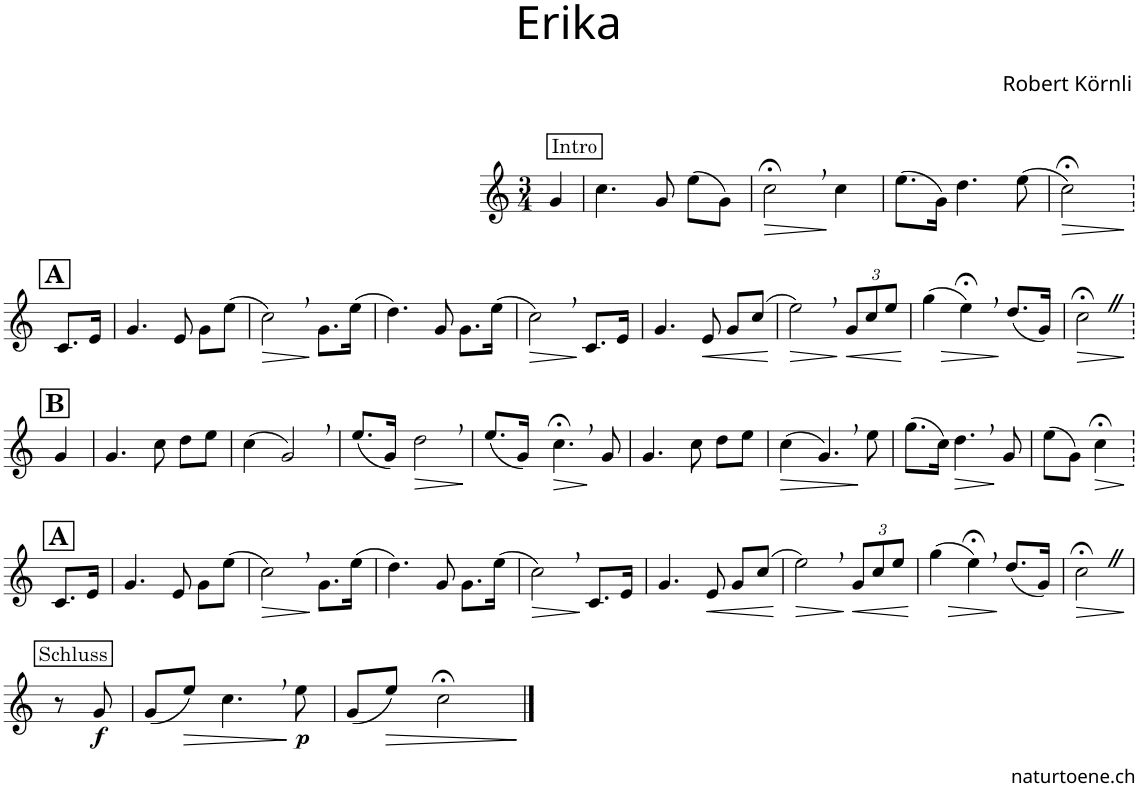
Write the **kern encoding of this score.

**kern	**dynam
*part1	*part1
*staff1	*staff1
*I"Alphorn	*
*I'Alphn.	*
*clefG2	*
*Trd4c6	*
*k[]	*
*M3/4	*
!!LO:REH:place=s1:a:cj:fs=11:t=Intro
=	=
4g/	.
=1	=1
4.cc\	.
8g/	.
(8ee\L	.
8g\J)	.
=2	=2
!	!LO:HP:b
2cc;<,\	>
4cc\	]
=3	=3
(8.ee\L	.
16g\Jk)	.
4.dd\	.
(8ee\	.
=4	=4
!	!LO:HP:b
2cc;<\)	>
.	]
!!LO:LB:g=z
!!LO:REH:place=s1:a:B:cj:fs=14:t=A
=4X1	=4X1
8.c/L	.
16e/Jk	.
=5	=5
4.g/	.
8e/	.
8g\L	.
(8ee\J	.
=6	=6
!	!LO:HP:b
2cc,\)	>
8.g\L	]
(16ee\Jk	.
=7	=7
4.dd\)	.
8g/	.
8.g\L	.
(16ee\Jk	.
=8	=8
!	!LO:HP:b
2cc,\)	>
8.c/L	]
16e/Jk	.
=9	=9
4.g/	.
!	!LO:HP:b
8e/	<
8g/L	.
(8cc/J	.
.	[
=10	=10
!	!LO:HP:b
2ee,\)	>
*Xbrackettup	*
!	!LO:HP:n=1:b
12g/L	] <
12cc/	.
12ee/J	.
.	[
=11	=11
!	!LO:HP:b
(4gg\	>
4ee;<,\)	.
(8.dd/L	]
16g/Jk)	.
=12	=12
!	!LO:HP:b
2cc;<Z\	>
.	]
!!LO:LB:g=z
!!LO:REH:place=s1:a:B:cj:fs=14:t=B
=12X2	=12X2
4g/	.
=13	=13
4.g/	.
8cc\	.
8dd\L	.
8ee\J	.
=14	=14
(4cc\	.
2g,/)	.
=15	=15
(8.ee/L	.
16g/Jk)	.
!	!LO:HP:b
2dd,\	>
.	]
=16	=16
(8.ee/L	.
16g/Jk)	.
!	!LO:HP:b
4.cc;<,\	>
8g/	]
=17	=17
4.g/	.
8cc\	.
8dd\L	.
8ee\J	.
=18	=18
!	!LO:HP:b
(4cc\	>
4.g,/)	.
8ee\	]
=19	=19
(8.gg\L	.
16cc\Jk)	.
!	!LO:HP:b
4.dd,\	>
8g/	]
=20	=20
(8ee\L	.
8g\J)	.
!	!LO:HP:b
4cc;<\	>
.	]
!!LO:LB:g=z
!!LO:REH:place=s1:a:B:cj:fs=14:t=A
=20X3	=20X3
8.c/L	.
16e/Jk	.
=21	=21
4.g/	.
8e/	.
8g\L	.
(8ee\J	.
=22	=22
!	!LO:HP:b
2cc,\)	>
8.g\L	]
(16ee\Jk	.
=23	=23
4.dd\)	.
8g/	.
8.g\L	.
(16ee\Jk	.
=24	=24
!	!LO:HP:b
2cc,\)	>
8.c/L	]
16e/Jk	.
=25	=25
4.g/	.
!	!LO:HP:b
8e/	<
8g/L	.
(8cc/J	.
.	[
=26	=26
!	!LO:HP:b
2ee,\)	>
!	!LO:HP:n=1:b
12g/L	] <
12cc/	.
12ee/J	.
.	[
=27	=27
!	!LO:HP:b
(4gg\	>
4ee;<,\)	.
(8.dd/L	]
16g/Jk)	.
=28	=28
!	!LO:HP:b
2cc;<Z\	>
.	]
!!LO:LB:g=z
!!LO:REH:place=s1:a:cj:fs=11:t=Schluss
=28X4	=28X4
8r	.
!	!LO:DY:b
8g/	f
=29	=29
(8g/L	.
!	!LO:HP:b
8ee/J)	>
4.cc,\	.
!	!LO:DY:n=1:b
8ee\	] p
=30	=30
(8g/L	.
!	!LO:HP:b
8ee/J)	>
2cc;<\	.
.	]
==	==
*-	*-
